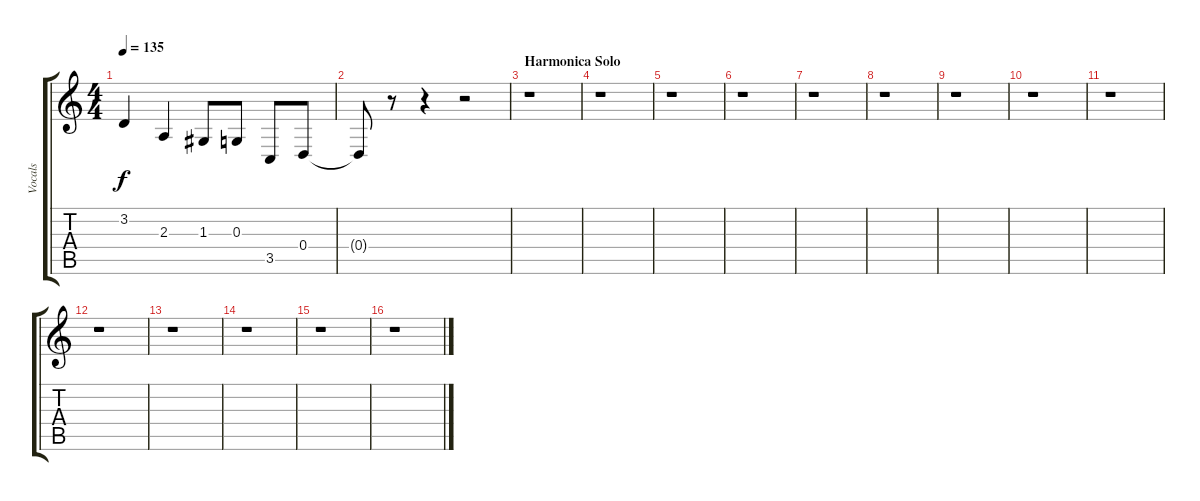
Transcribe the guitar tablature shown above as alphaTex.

\track ("Vocals" "Vocals") {instrument lead2sawtooth}
\staff {score tabs}
\tuning (E4 B3 G3 D3 A2 E2) {hide}
\ts (4 4)
\tempo 135
\clef g2
\ks c
3.2.4{dy f} 2.3.4 1.3.8 0.3.8 3.5.8 0.4.8 |
0.4{t}.8 r.8 r.4 r.2 |
\section ("" "Harmonica Solo")
r.1 |
r.1 |
r.1 |
r.1 |
r.1 |
r.1 |
r.1 |
r.1 |
r.1 |
r.1 |
r.1 |
r.1 |
r.1 |
r.1
